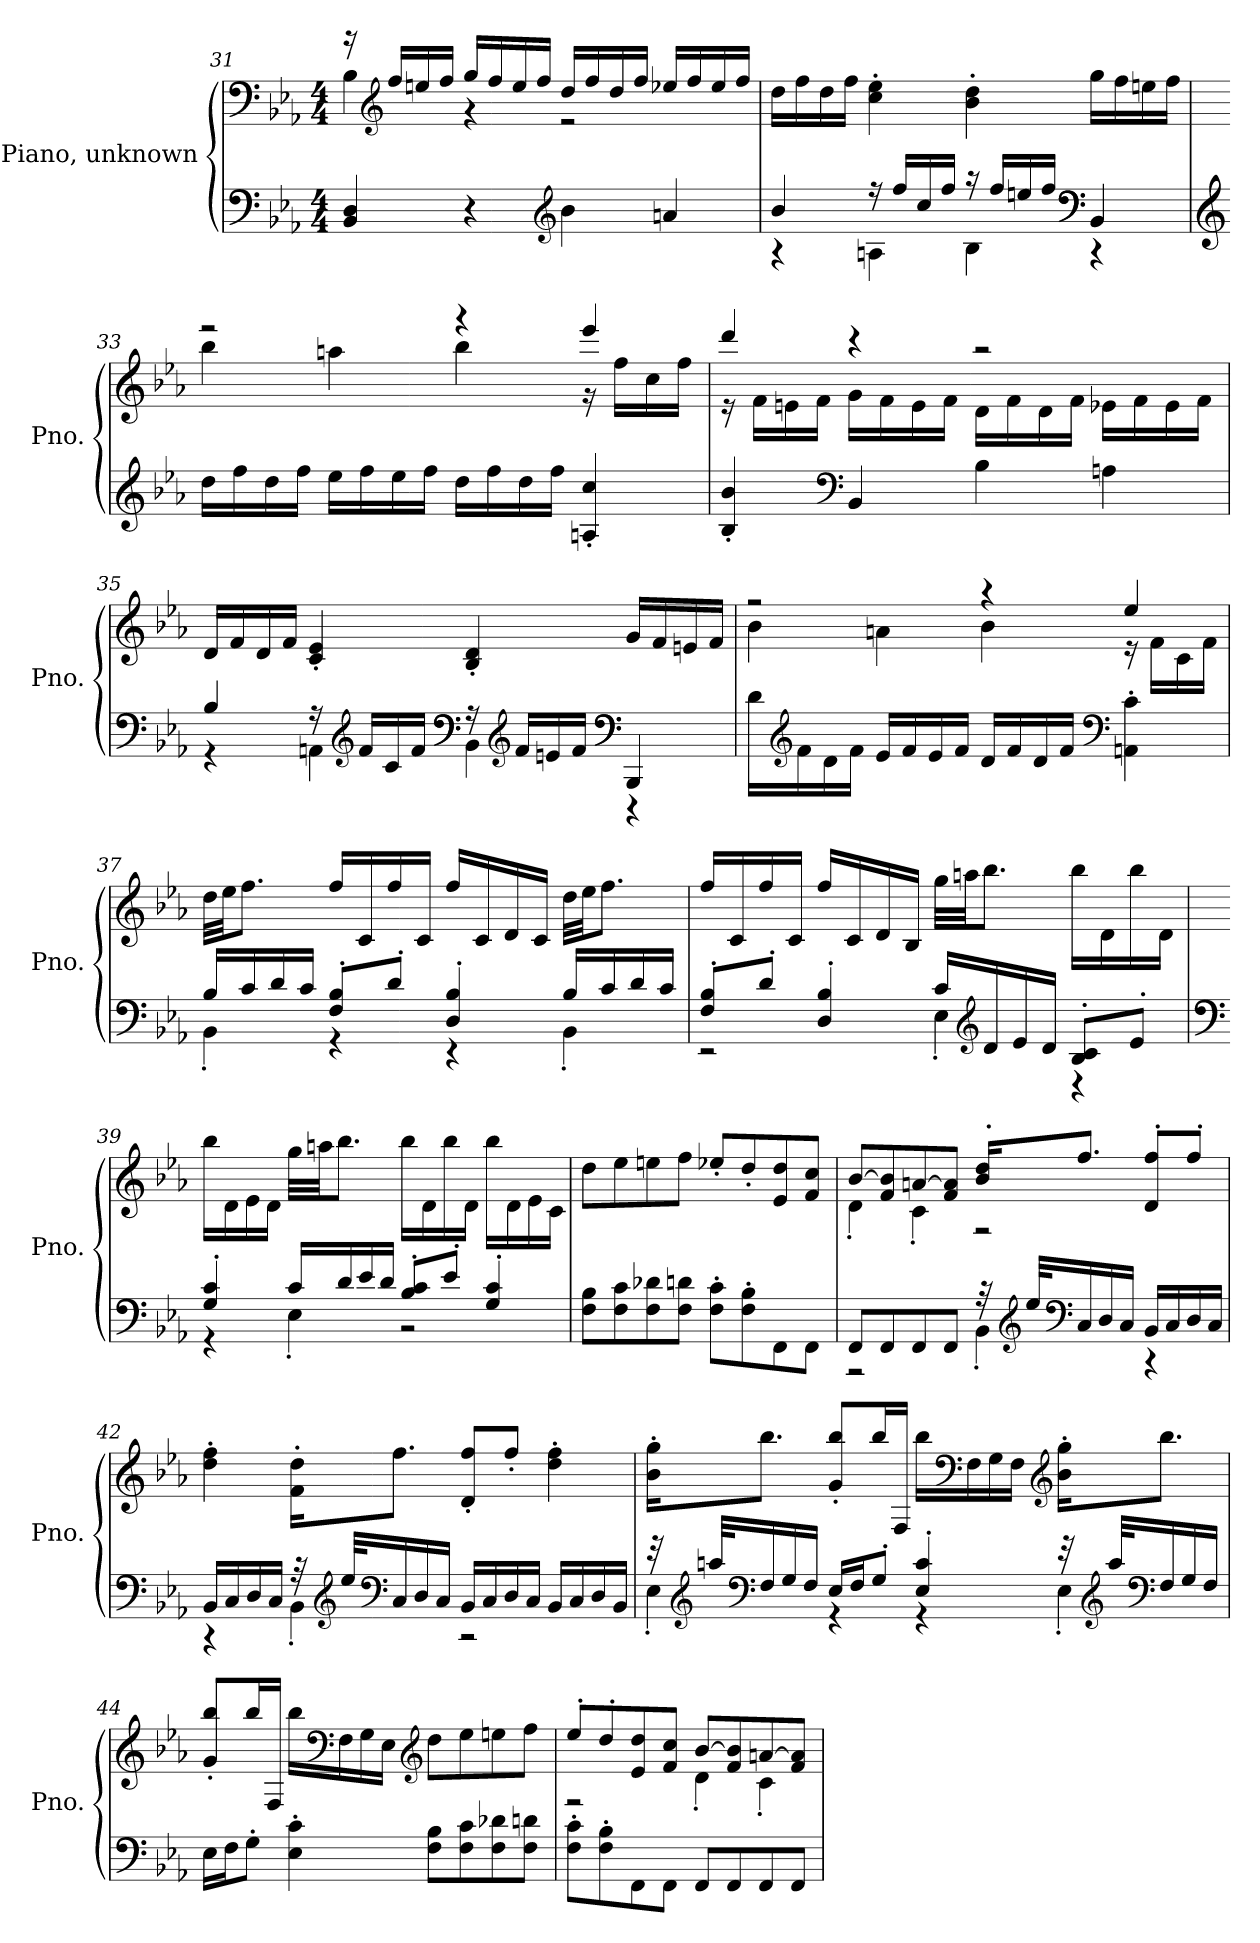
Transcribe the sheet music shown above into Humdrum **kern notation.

**kern	**kern
*part1	*part1
*staff2	*staff1
*I"Piano, unknown	*
*I'Pno.	*
*clefF4	*clefF4
*k[b-e-a-]	*k[b-e-a-]
*M4/4	*M4/4
=31	=31
*	*^
4BB-/ 4D/	16r	4B-\
*	*clefG2	*
.	16ff/LL	.
.	16een/	.
.	16ff/JJ	.
4r	16gg/LL	4r
.	16ff/	.
.	16ee/	.
.	16ff/JJ	.
*clefG2	*	*
4b-\	16dd/LL	2r
.	16ff/	.
.	16dd/	.
.	16ff/JJ	.
4an/	16ee-X/LL	.
.	16ff/	.
.	16ee-/	.
.	16ff/JJ	.
*	*v	*v
!!LO:LB:g=z
=32	=32
*^	*
4b-/	4r	16dd\LL
.	.	16ff\
.	.	16dd\
.	.	16ff\JJ
16r	4An\	4cc\' 4ee-\'
16ff/LL	.	.
16cc/	.	.
16ff/JJ	.	.
16r	4B-\	4b-\' 4dd\'
16ff/LL	.	.
16een/	.	.
16ff/JJ	.	.
*clefF4	*	*
4BB-/	4r	16gg\LL
.	.	16ff\
.	.	16een\
.	.	16ff\JJ
*v	*v	*
=33	=33
*clefG2	*
*	*^
16dd\LL	2r	4bb-\
16ff\	.	.
16dd\	.	.
16ff\JJ	.	.
16ee-\LL	.	4aan\
16ff\	.	.
16ee-\	.	.
16ff\JJ	.	.
16dd\LL	4r	4bb-\
16ff\	.	.
16dd\	.	.
16ff\JJ	.	.
4An/' 4cc/'	4eee-/	16r
.	.	16ff\LL
.	.	16cc\
.	.	16ff\JJ
!!LO:LB:g=z	!!
=34	=34	=34
4B-/' 4b-/'	4ddd/	16r
.	.	16f\LL
.	.	16en\
.	.	16f\JJ
*clefF4	*	*
4BB-/	4r	16g\LL
.	.	16f\
.	.	16e\
.	.	16f\JJ
4B-\	2r	16d\LL
.	.	16f\
.	.	16d\
.	.	16f\JJ
4An\	.	16e-X\LL
.	.	16f\
.	.	16e-\
.	.	16f\JJ
*	*v	*v
=35	=35
*^	*
4B-/	4r	16d/LL
.	.	16f/
.	.	16d/
.	.	16f/JJ
16r	4AAn\	4c/' 4e-/'
*clefG2	*	*
16f/LL	.	.
16c/	.	.
16f/JJ	.	.
*clefF4	*	*
16r	4BB-\	4B-/' 4d/'
*clefG2	*	*
16f/LL	.	.
16en/	.	.
16f/JJ	.	.
*clefF4	*	*
4BBB-/	4r	16g/LL
.	.	16f/
.	.	16en/
.	.	16f/JJ
*v	*v	*
!!LO:LB:g=z
=36	=36
*	*^
16d\LL	2r	4b-\
*clefG2	*	*
16f\	.	.
16d\	.	.
16f\JJ	.	.
16e-/LL	.	4an\
16f/	.	.
16e-/	.	.
16f/JJ	.	.
16d/LL	4r	4b-\
16f/	.	.
16d/	.	.
16f/JJ	.	.
*clefF4	*	*
4AAn\' 4c\'	4ee-/	16r
.	.	16f\LL
.	.	16c\
.	.	16f\JJ
*	*v	*v
=37	=37
*^	*
16B-/LL	4BB-'\	32dd\LLL
.	.	32ee-\JJ
16c/	.	8.ff\J
16d/	.	.
16c/JJ	.	.
8F/' 8B-/'L	4r	16ff/LL
.	.	16c/
8d'/J	.	16ff/
.	.	16c/JJ
4D/' 4B-/'	4r	16ff/LL
.	.	16c/
.	.	16d/
.	.	16c/JJ
16B-/LL	4BB-'\	32dd\LLL
.	.	32ee-\JJ
16c/	.	8.ff\J
16d/	.	.
16c/JJ	.	.
!!LO:LB:g=z
=38	=38	=38
8F/' 8B-/'L	2r	16ff/LL
.	.	16c/
8d'/J	.	16ff/
.	.	16c/JJ
4D/' 4B-/'	.	16ff/LL
.	.	16c/
.	.	16d/
.	.	16B-/JJ
16c/LL	4E-'\	32gg\LLL
.	.	32aan\JJ
*clefG2	*	*
16d/	.	8.bb-\J
16e-/	.	.
16d/JJ	.	.
8B-/' 8c/'L	4r	16bb-\LL
.	.	16d\
8e-'/J	.	16bb-\
.	.	16d\JJ
=39	=39	=39
*clefF4	*	*
4G/' 4c/'	4r	16bb-\LL
.	.	16d\
.	.	16e-\
.	.	16d\JJ
16c/LL	4E-'\	32gg\LLL
.	.	32aan\JJ
16d/	.	8.bb-\J
16e-/	.	.
16d/JJ	.	.
8B-/' 8c/'L	2r	16bb-\LL
.	.	16d\
8e-'/J	.	16bb-\
.	.	16d\JJ
4G/' 4c/'	.	16bb-\LL
.	.	16d\
.	.	16e-\
.	.	16c\JJ
*v	*v	*
!!LO:PB:g=z
=40	=40
8F\ 8B-\L	8dd\L
8F\ 8c\	8ee-\
8F\ 8d-X\	8een\
8F\ 8dn\J	8ff\J
8F\' 8c\'L	8ee-X'/L
8F\' 8B-\'	8dd'/
8FF\	8e-/ 8dd/
8FF\J	8f/ 8cc/J
=41	=41
*^	*^
8FF/L	2r	[8b-/L	4d'\
8FF/	.	8f/ 8b-/]	.
8FF/	.	[8an/	4c'\
8FF/J	.	8f/ 8a/]J	.
32r	4BB-'\	16b-/' 16dd/'KL	2r
*clefG2	*	*	*
32ee-/KLL	.	.	.
*clefF4	*	*	*
16C/	.	8.ff/J	.
16D/	.	.	.
16C/JJ	.	.	.
16BB-/LL	4r	8d/' 8ff/'L	.
16C/	.	.	.
16D/	.	8ff'/J	.
16C/JJ	.	.	.
*	*	*v	*v
!!LO:LB:g=z
=42	=42	=42
16BB-/LL	4r	4dd\' 4ff\'
16C/	.	.
16D/	.	.
16C/JJ	.	.
32r	4BB-'\	16f\' 16dd\'KL
*clefG2	*	*
32ee-/KLL	.	.
*clefF4	*	*
16C/	.	8.ff\J
16D/	.	.
16C/JJ	.	.
16BB-/LL	2r	8d/' 8ff/'L
16C/	.	.
16D/	.	8ff'/J
16C/JJ	.	.
16BB-/LL	.	4dd\' 4ff\'
16C/	.	.
16D/	.	.
16BB-/JJ	.	.
!!LO:LB:g=z
=43	=43	=43
32r	4E-'\	16b-\' 16gg\'KL
*clefG2	*	*
32aan/KLL	.	.
*clefF4	*	*
16F/	.	8.bb-\J
16G/	.	.
16F/JJ	.	.
16E-/LL	4r	8g/' 8bb-/'L
16F/J	.	.
8G'/J	.	16bb-/L
.	.	16F/JJ
4E-/' 4c/'	4r	16bb-\LL
*	*	*clefF4
.	.	16F\
.	.	16G\
.	.	16F\JJ
*	*	*clefG2
32r	4E-'\	16b-\' 16gg\'KL
*clefG2	*	*
32aa/KLL	.	.
*clefF4	*	*
16F/	.	8.bb-\J
16G/	.	.
16F/JJ	.	.
*v	*v	*
!!LO:LB:g=z
=44	=44
16E-\LL	8g/' 8bb-/'L
16F\J	.
8G'\J	16bb-/L
.	16F/JJ
4E-\' 4c\'	16bb-\LL
*	*clefF4
.	16F\
.	16G\
.	16E-\JJ
*	*clefG2
8F\ 8B-\L	8dd\L
8F\ 8c\	8ee-\
8F\ 8d-X\	8een\
8F\ 8dn\J	8ff\J
=45	=45
*	*^
8F\' 8c\'L	8ee-'/L	2r
8F\' 8B-\'	8dd'/	.
8FF\	8e-/ 8dd/	.
8FF\J	8f/ 8cc/J	.
8FF/L	[8b-/L	4d'\
8FF/	8f/ 8b-/]	.
8FF/	[8an/	4c'\
8FF/J	8f/ 8a/]J	.
*	*v	*v
=	=
*-	*-
